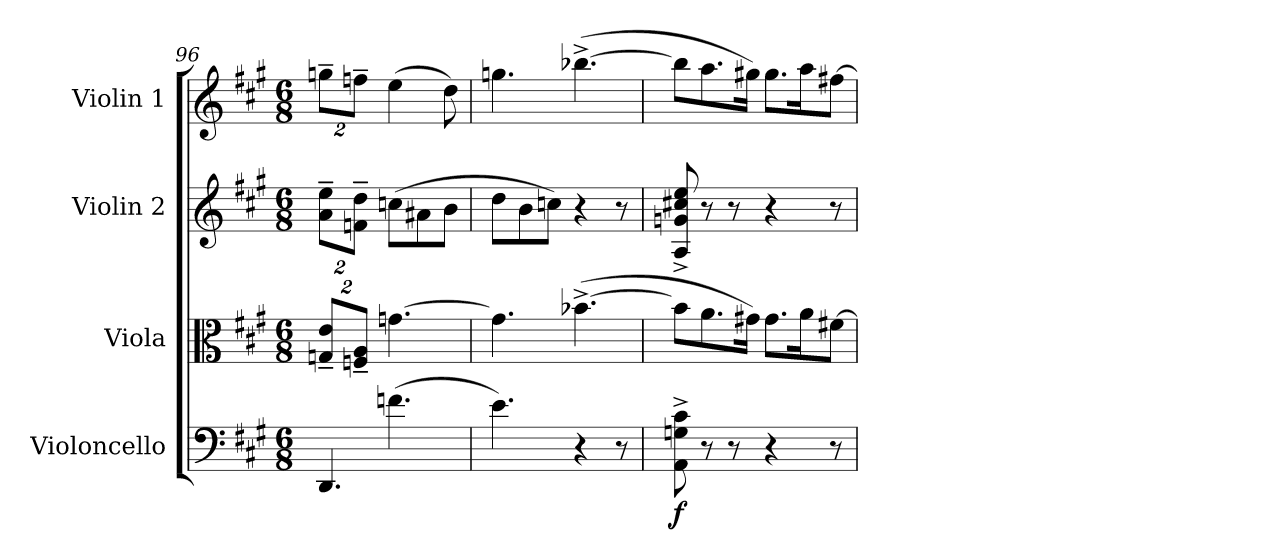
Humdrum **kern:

**kern	**dynam	**kern	**kern	**kern
*part4	*part4	*part3	*part2	*part1
*staff4	*staff4	*staff3	*staff2	*staff1
*I"Violoncello	*	*I"Viola	*I"Violin 2	*I"Violin 1
*I'Vc	*	*I'Vla	*I'Vln	*I'Vln
!!LO:LB:g=z
*clefF4	*	*clefC3	*clefG2	*clefG2
*k[f#c#g#]	*	*k[f#c#g#]	*k[f#c#g#]	*k[f#c#g#]
*M6/8	*	*M6/8	*M6/8	*M6/8
*	*	*Xbrackettup	*	*
=96	=96	=96	=96	=96
4.DD/	.	16%3Gn/~ 16%3e/~L	16%3a\~ 16%3ee\~L	16%3ggn~\L
.	.	16%3Fn/~ 16%3A/~J	16%3fn\~ 16%3dd\~J	16%3ffn~\J
(4.fn\	.	[4.gn\	(8ccn\L	(4ee\
.	.	.	8a#X\	.
.	.	.	8b\J	8dd\)
=97	=97	=97	=97	=97
4.e\)	.	4.g\]	8dd\L	4.ggn\
.	.	.	8b\	.
.	.	.	8ccn\J)	.
4r	.	([4.b-X^\	4r	([4.bb-X^\
8r	.	.	8r	.
=98	=98	=98	=98	=98
!	!LO:DY:b	!	!	!
8AA\^ 8Gn\^ 8c#\^	f	8b-\L]	8A/^> 8gn/^> 8cc#X/^> 8ee/^>	8bb-\L]
8r	.	8.a\	8r	8.aa\
8r	.	.	8r	.
.	.	16g#X\Jk)	.	16gg#X\Jk)
4r	.	8.g#\L	4r	8.gg#\L
.	.	16a\K	.	16aa\K
8r	.	[8f#X\J	8r	[8ff#X\J
=	=	=	=	=
*-	*-	*-	*-	*-
